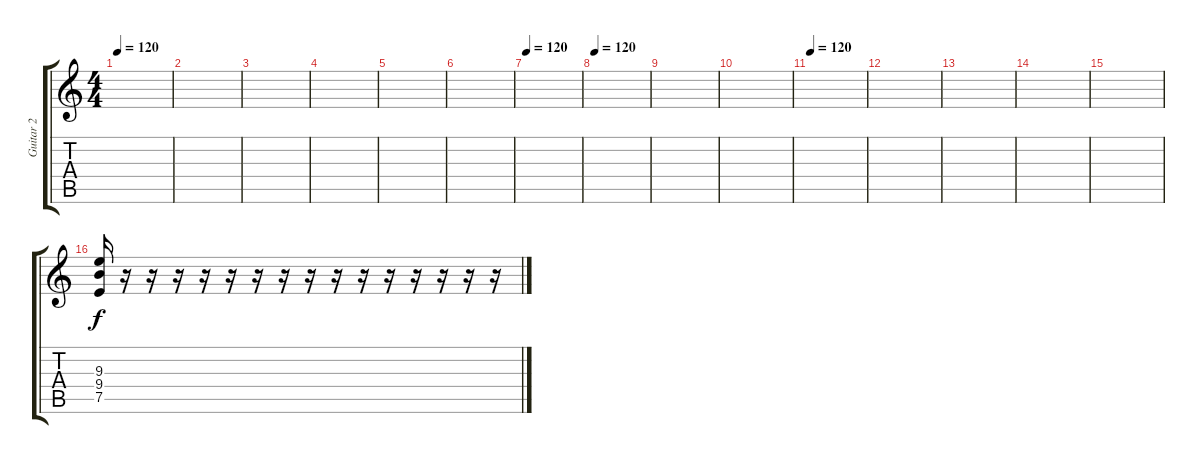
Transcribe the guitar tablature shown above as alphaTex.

\track ("Guitar 2" "Guitar 2") {instrument distortionguitar}
\staff {score tabs}
\tuning (E4 B3 G3 D3 A2 E2) {hide}
\ts (4 4)
\tempo 120
\clef g2
\ks c
|
|
|
|
|
|
\tempo 120
|
\tempo 120
|
|
|
\tempo 120
|
|
|
|
|
(9.3 9.4 7.5).16 r.16 r.16 r.16 r.16 r.16 r.16 r.16 r.16 r.16 r.16 r.16 r.16 r.16 r.16 r.16
